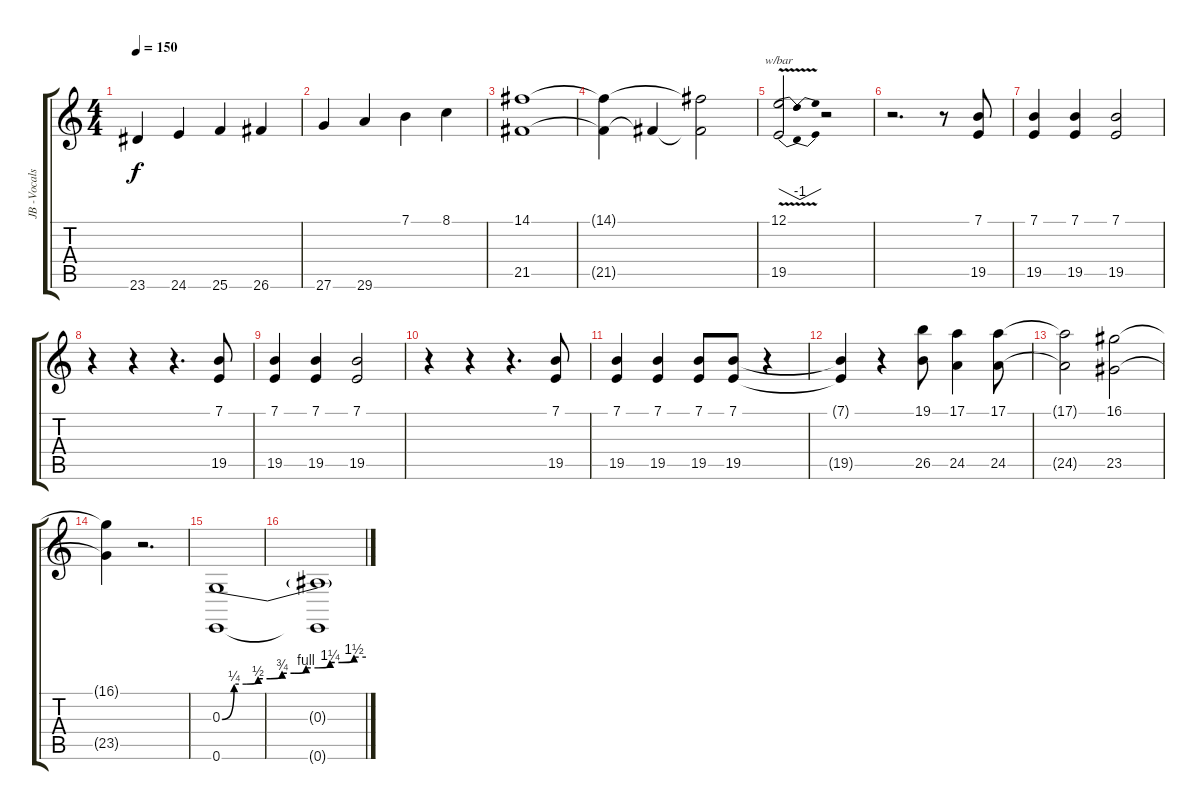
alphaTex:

\track ("JB -Vocals" "JB -Vocals") {instrument oboe}
\staff {score tabs}
\tuning (E4 B3 G3 D3 A2 E2) {hide}
\ts (4 4)
\tempo 150
\clef g2
\ks c
23.6.4{dy f} 24.6.4 25.6.4 26.6.4 |
27.6.4 29.6.4 7.1.4 8.1.4 |
(14.1 21.5).1 |
(14.1{t} 21.5{t}).4 21.5{t}.4 (14.1{t} 21.5{t}).2 |
(12.1{v} 19.5{v}).2{tbe (dip default 0 0 30 -4 60 0)} r.2 |
r.2{d} r.8 (7.1 19.5).8 |
(7.1 19.5).4 (7.1 19.5).4 (7.1 19.5).2 |
r.4 r.4 r.4{d} (7.1 19.5).8 |
(7.1 19.5).4 (7.1 19.5).4 (7.1 19.5).2 |
r.4 r.4 r.4{d} (7.1 19.5).8 |
(7.1 19.5).4 (7.1 19.5).4 (7.1 19.5).8 (7.1 19.5).8 r.4 |
(7.1{t} 19.5{t}).4 r.4 (19.1 26.5).8 (17.1 24.5).4 (17.1 24.5).8 |
(17.1{t} 24.5{t}).2 (16.1 23.5).2 |
(16.1{t} 23.5{t}).4 r.2{d} |
(0.3{be (custom 0 0 5 1 10 1 15 2 20 2 25 3 30 3 35 4 40 4 45 5 50 5 55 6 60 6)} 0.6).1 |
(0.3{t} 0.6{t}).1
